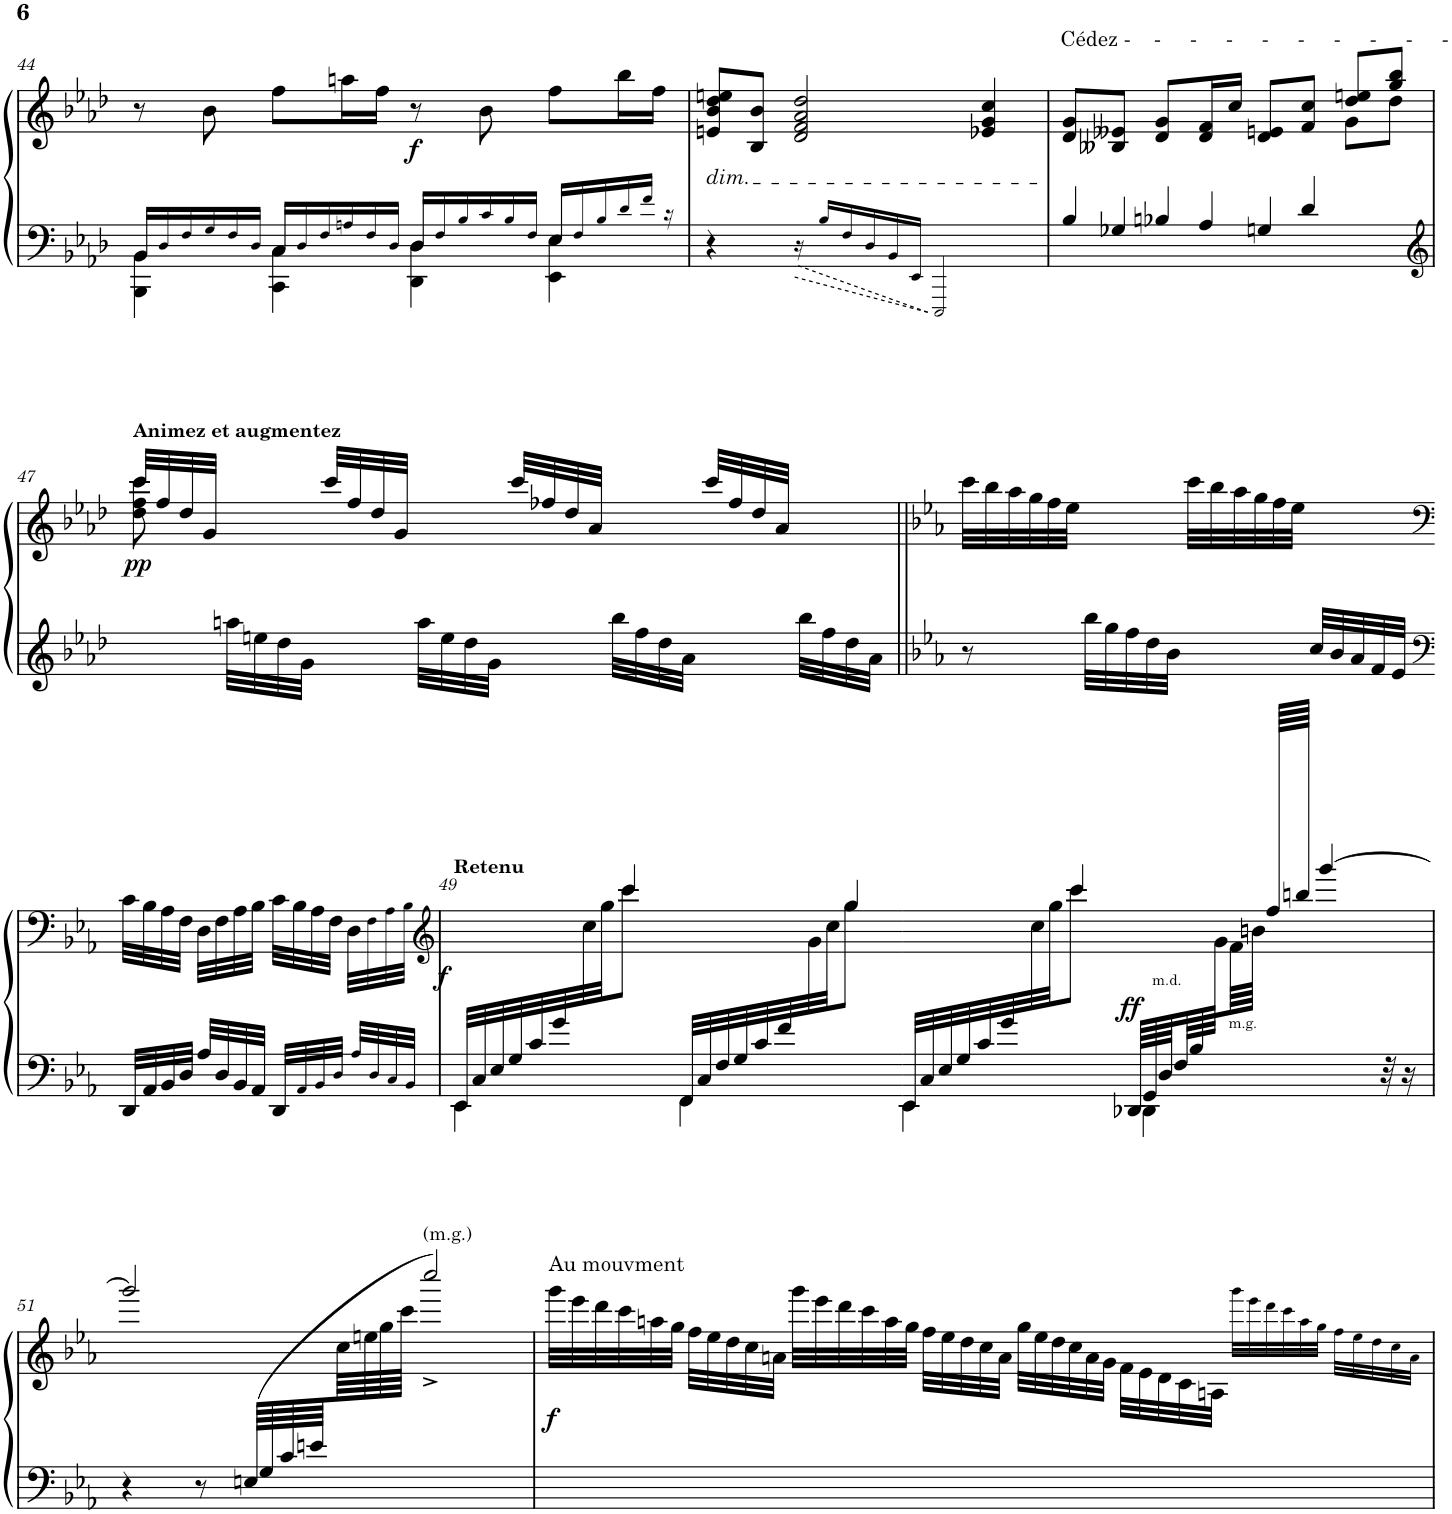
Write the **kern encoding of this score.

**kern	**kern	**dynam
*part1	*part1	*part1
*staff2	*staff1	*staff1/2
*I"Piano	*	*
*I'Pno.	*	*
!!LO:PB:g=z
*clefF4	*clefG2	*
*k[b-e-a-d-]	*k[b-e-a-d-]	*
*M4/4	*M4/4	*
*Xbrackettup	*	*
=44	=44	=44
*^	*	*
24BB-/LL	4BBB-\ 4BB-\	8r	.
24D-!/	.	.	.
24F!/	.	.	.
24G!/	.	8b-\	.
24F!/	.	.	.
24D-!/JJ	.	.	.
24C/LL	4CC\ 4C\	8ff\L	.
24D-!/	.	.	.
24F!/	.	.	.
24An!/	.	16aan\L	.
24F!/	.	.	.
.	.	16ff\JJ	.
24D-!/JJ	.	.	.
!	!	!	!LO:DY:b
24D-/LL	4DD-\ 4D-\	8r	f
24F!/	.	.	.
24B-!/	.	.	.
24c!/	.	8b-\	.
24B-!/	.	.	.
24F!/JJ	.	.	.
*brackettup	*	*	*
24E-/LL	4EE-\ 4E-\	8ff\L	.
24F!/	.	.	.
24B-!/	.	.	.
24d-!/	.	16bb-\L	.
24f!/JJ	.	.	.
.	.	16ff\JJ	.
24r	.	.	.
*v	*v	*	*
=45	=45	=45
!	!LO:TX:b:i:t=dim.	!
4r	8en/ 8b-/ 8dd-/ 8een/L	.
.	8B-/ 8b-/J	.
24r	2d-/ 2f/ 2a-/ 2dd-/	.
24B-!/LL	.	.
24F!/	.	.
24D-!/	.	.
24BB-!/	.	.
24EE-!/JJ	.	.
2EEE-!/	.	.
.	4e-X/ 4g/ 4cc/	.
=46	=46	=46
*	*^	*
!	!LO:TX:a:t=Cédez -    -     -     -     -     -     -     -     -     -	!	!
8B-/	8d-/ 8g/L	2.ryy	.
8G-X/	8B--X/ 8e--X/J	.	.
8B-X/	8d-/ 8g/L	.	.
16A-/	16d-/ 16f/L	.	.
16ryy	16cc/JJ	.	.
8Gn/	8d-/ 8en/L	.	.
8d-/	8f/ 8cc/J	.	.
8ryy	8dd-/ 8een/L	8g\L	.
8ryy	8gg/ 8bb-/J	8dd-\J	.
!!LO:LB:g=z	!!
=47	=47	=47	=47
*clefG2	*	*	*
*^	*	*	*
!	!	!LO:TX:a:B:t=Animez et augmentez	!	!
!	!	!	!	!LO:DY:b
8ryy	1ryy	32ccc/LLL	8dd-\ 8ff\ 8ccc\	pp
.	.	32ff/	.	.
.	.	32dd-/	.	.
.	.	32g/JJJ	.	.
32aan\LLL	.	8ryy	8ryy	.
32een\	.	.	.	.
32dd-\	.	.	.	.
32g\JJJ	.	.	.	.
8ryy	.	32ccc/LLL	2.ryy	.
.	.	32ff/	.	.
.	.	32dd-/	.	.
.	.	32g/JJJ	.	.
32aa\LLL	.	8ryy	.	.
32ee\	.	.	.	.
32dd-\	.	.	.	.
32g\JJJ	.	.	.	.
8ryy	.	32ccc/LLL	.	.
.	.	32ff-X/	.	.
.	.	32dd-/	.	.
.	.	32a-/JJJ	.	.
32bb-\LLL	.	8ryy	.	.
32ff\	.	.	.	.
32dd-\	.	.	.	.
32a-\JJJ	.	.	.	.
8ryy	.	32ccc/LLL	.	.
.	.	32ff-/	.	.
.	.	32dd-/	.	.
.	.	32a-/JJJ	.	.
32bb-\LLL	.	8ryy	.	.
32ff\	.	.	.	.
32dd-\	.	.	.	.
32a-\JJJ	.	.	.	.
*v	*v	*	*	*
*	*v	*v	*
=48||	=48||	=48||
*k[b-e-a-]	*k[b-e-a-]	*
*	*Xbrackettup	*
8r	48ccc\LLL	.
.	48bb-\	.
.	48aa-\	.
.	48gg\	.
.	48ff\	.
.	48ee-\JJJ	.
*Xbrackettup	*	*
40bb-\LLL	8ryy	.
40gg\	.	.
40ff\	.	.
40dd\	.	.
40b-\JJJ	.	.
8ryy	48ccc\LLL	.
.	48bb-\	.
.	48aa-\	.
.	48gg\	.
.	48ff\	.
.	48ee-\JJJ	.
40cc/LLL	8ryy	.
40b-/	.	.
40a-/	.	.
40f/	.	.
40e-/JJJ	.	.
!!LO:LB:g=z
=48X1-	=48X1-	=48X1-
*clefF4	*clefF4	*
*k[b-e-a-]	*k[b-e-a-]	*
32DD/LLL	32c\LLL	.
32AA-/	32B-\	.
32BB-/	32A-\	.
32D/JJJ	32F\JJJ	.
32A-/LLL	32D\LLL	.
32D/	32F\	.
32BB-/	32A-\	.
32AA-/JJJ	32B-\JJJ	.
32DD/LLL	32c\LLL	.
32AA-!/	32B-\	.
32BB-!/	32A-\	.
32D!/JJJ	32F\JJJ	.
32A-!/LLL	32D\LLL	.
32D!/	32F!\	.
32C!/	32A-!\	.
32BB-!/JJJ	32B-!\JJJ	.
=49	=49	=49
*	*clefG2	*
*^	*^	*
*	*	*	*^	*
!	!	!LO:TX:a:B:t=Retenu	!	!	!
!	!	!	!	!	!LO:DY:b
32EE-/LLL	4EE-\	1ryy	8.ryy	4ryy	f
32C/	.	.	.	.	.
32E-/	.	.	.	.	.
32G/	.	.	.	.	.
32c/	.	.	.	.	.
32g/	.	.	.	.	.
8.ryy	.	.	32cc\	.	.
.	.	.	32gg\JJ	.	.
.	4ryy	.	8ccc\J	4ccc/	.
8ryy	.	.	16ryy	.	.
32FF/LLL	4FF\	.	32ryy@	4ryy	.
32C/	.	.	32ryy@	.	.
32F/	.	.	32ryy@	.	.
32G/	.	.	32ryy@	.	.
32c/	.	.	32ryy@	.	.
32f/	.	.	32ryy@	.	.
8.ryy	.	.	32g\	.	.
.	.	.	32cc\JJ	.	.
.	4ryy	.	8gg\J	4gg/	.
8ryy	.	.	8ryy	.	.
=50-	=50-	=50-	=50-	=50-	=50-
*	*^	*	*	*	*
32EE-/LLL	4EE-\	2ryy	1ryy	8.ryy	4ryy	.
32C/	.	.	.	.	.	.
32E-/	.	.	.	.	.	.
32G/	.	.	.	.	.	.
32c/	.	.	.	.	.	.
32g/	.	.	.	.	.	.
8.ryy	.	.	.	32cc\	.	.
.	.	.	.	32gg\JJ	.	.
.	4ryy	.	.	8ccc\J	4ccc/	.
!	!	!	!	!	!	!LO:DY:a=2
8ryy	.	.	.	64ryy	.	ff
64DD/LLLL	4DD-X\	16.ryy	.	64ryy@	2ryy	.
64GG/	.	.	.	64ryy@	.	.
64D/JJ	.	.	.	64ryy@	.	.
64F/LL	.	.	.	64ryy@	.	.
!LO:TX:a:t=m.d.	!	!	!	!	!	!
64B-/	.	.	.	64ryy@	.	.
64ryy	.	.	.	64g\JJJ	.	.
!	!	!LO:TX:a:t=m.g.	!	!	!	!
.	.	4ryy	.	64f\LLL	.	.
.	.	.	.	64bn\JJJJ	.	.
.	.	.	.	64ff/LLLL	.	.
.	.	.	.	64bbn/JJJJ	.	.
.	.	.	.	[4ggg/	.	.
.	4ryy	.	.	.	.	.
.	.	8ryy	.	.	.	.
32r	.	.	.	16.ryy	.	.
16r	.	.	.	.	.	.
.	.	32ryy	.	.	.	.
*v	*v	*v	*	*	*	*
*	*	*v	*v	*
!!LO:LB:g=z
=51	=51	=51	=51
4r	2ggg/]	4..ryy	.
8r	.	.	.
64En/LLLL	.	.	.
64G/	.	.	.
64c/	.	.	.
64en/JJJ	.	.	.
16ryy	.	64cc\LLL	.
.	.	64een\	.
.	.	64gg\	.
.	.	64ccc\JJJJ	.
!	!LO:TX:a:t=(m.g.)	!	!
2ryy	(2cccc^/	2ryy	.
=52	=52	=52	=52
!	!LO:TX:a:t=Au mouvment	!	!
!	!	!	!LO:DY:b
*	*v	*v	*
1ryy	48ggg\LLL	f
.	48eee-\	.
.	48ddd\	.
.	48ccc\	.
.	48aan\	.
.	48gg\JJJ	.
.	40ff\LLL	.
.	40ee-\	.
.	40dd\	.
.	40cc\	.
.	40an\JJJ	.
.	48ggg\LLL	.
.	48eee-\	.
.	48ddd\	.
.	48ccc\	.
.	48aa\	.
.	48gg\JJJ	.
.	40ff\LLL	.
.	40ee-\	.
.	40dd\	.
.	40cc\	.
.	40a\JJJ	.
.	48gg\LLL	.
.	48ee-\	.
.	48dd\	.
.	48cc\	.
.	48a\	.
.	48g\JJJ	.
.	40f\LLL	.
.	40e-\	.
.	40d\	.
.	40c\	.
.	40An\JJJ	.
.	48ggg!\LLL	.
.	48eee-!\	.
.	48ddd!\	.
.	48ccc!\	.
.	48aa!\	.
.	48gg!\JJJ	.
.	40ff!\LLL	.
.	40ee-!\	.
.	40dd!\	.
.	40cc!\	.
.	40a!\JJJ	.
=	=	=
*-	*-	*-
